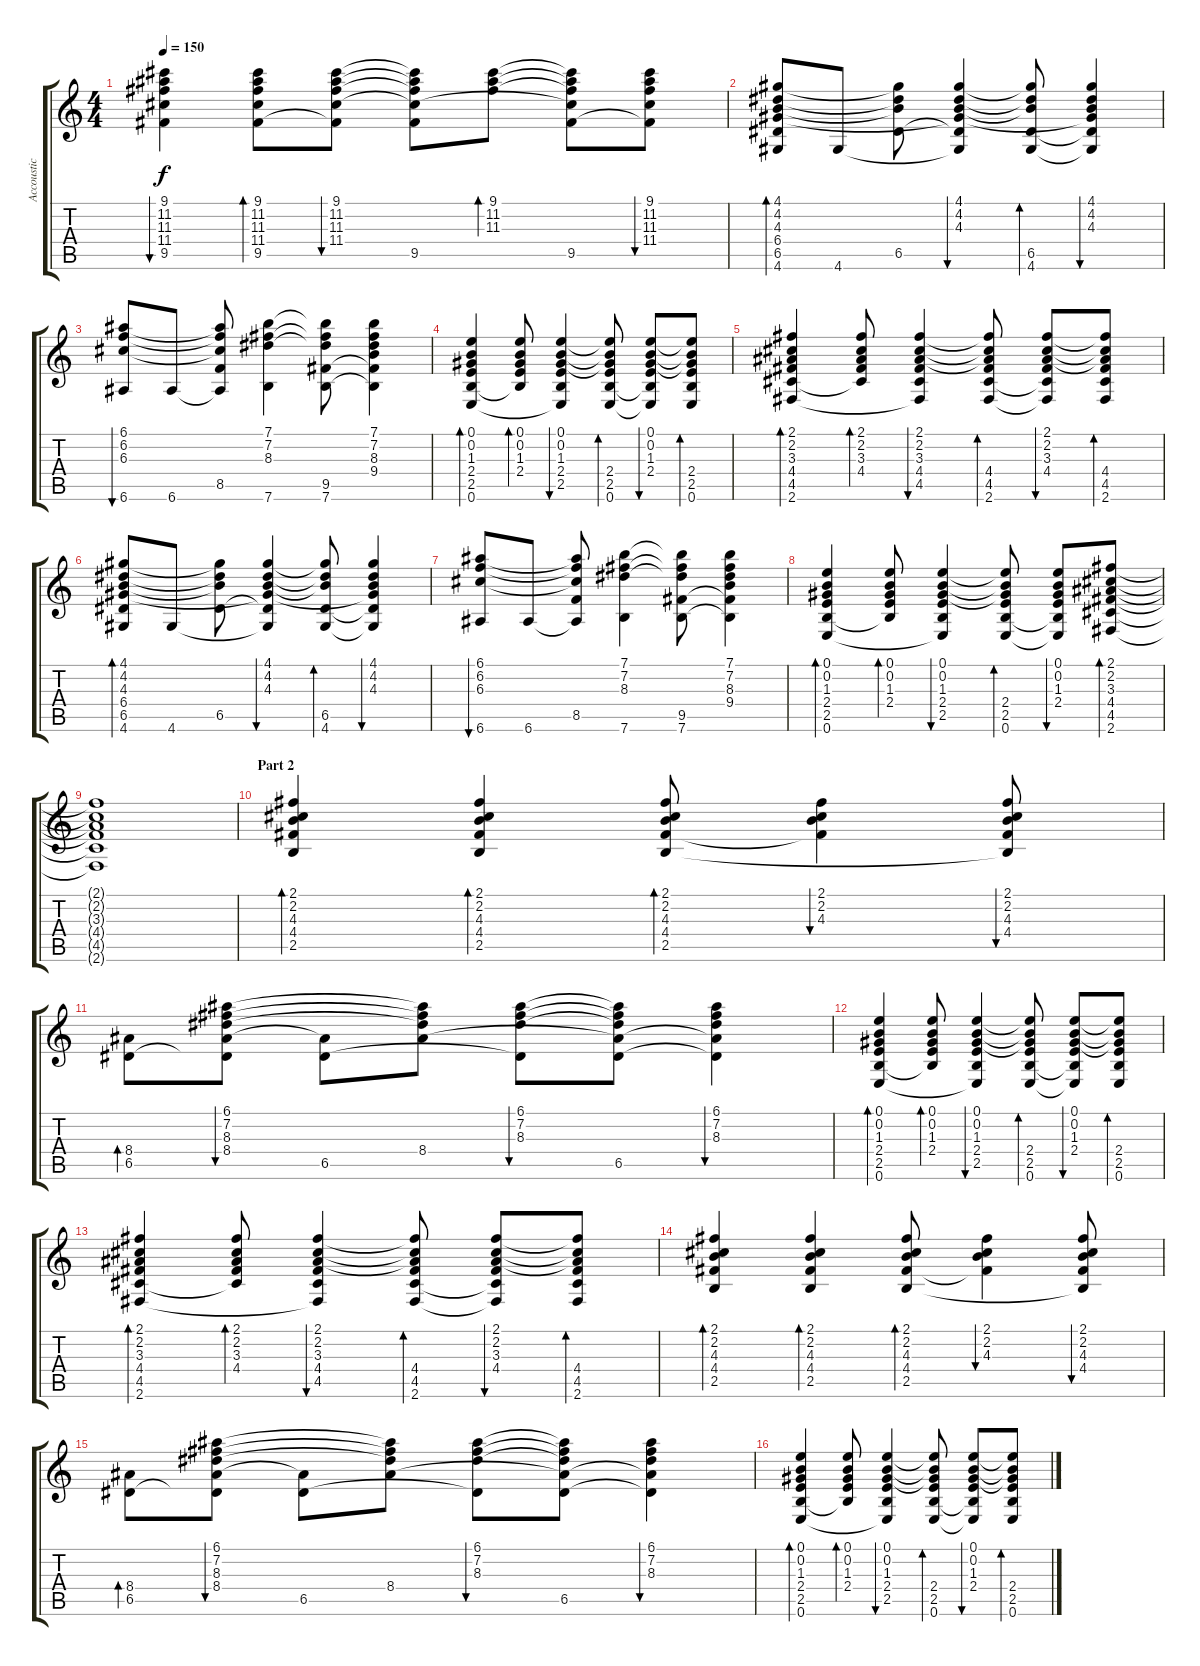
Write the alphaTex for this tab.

\track ("Accoustic Guitar" "Accoustic ") {instrument acousticguitarsteel}
\staff {score tabs}
\tuning (E4 B3 G3 D3 A2 E2) {hide}
\ts (4 4)
\tempo 150
\clef g2
\ks c
(9.1 11.2 11.3 11.4 9.5).4{bu 60 dy f} (9.1 11.2 11.3 11.4 9.5).8{bd 60} (9.1 11.2 11.3 11.4 9.5{t}).8{bu 60} (9.1{t} 11.2{t} 11.3{t} 11.4{t} 9.5).8 (9.1 11.2 11.3).8{bd 60} (9.1{t} 11.2{t} 11.3{t} 11.4{t} 9.5).8 (9.1 11.2 11.3 11.4 9.5{t}).8{bu 60} |
(4.1 4.2 4.3 6.4 6.5 4.6).8{bd 60} 4.6.8 (4.1{t} 4.2{t} 4.3{t} 6.5).8 (4.1 4.2 4.3 6.4{t} 6.5{t} 4.6{t}).4{bu 60} (4.1{t} 4.2{t} 4.3{t} 6.5 4.6).8{bd 60} (4.1 4.2 4.3 6.4{t} 6.5{t} 4.6{t}).4{bu 60} |
(6.1 6.2 6.3 6.6).8{bu 60} 6.6.8 (6.1{t} 6.2{t} 6.3{t} 8.5 6.6{t}).8 (7.1 7.2 8.3 7.6).4 (7.1{t} 7.2{t} 8.3{t} 9.5 7.6).8 (7.1 7.2 8.3 9.4 9.5{t} 7.6{t}).4 |
(0.1 0.2 1.3 2.4 2.5 0.6).4{bd 60} (0.1 0.2 1.3 2.4 2.5{t}).8{bd 60} (0.1 0.2 1.3 2.4 2.5 0.6{t}).4{bu 60} (0.1{t} 0.2{t} 1.3{t} 2.4 2.5 0.6).8{bd 60} (0.1 0.2 1.3 2.4 2.5{t} 0.6{t}).8{bu 60} (0.1{t} 0.2{t} 1.3{t} 2.4 2.5 0.6).8{bd 60} |
(2.1 2.2 3.3 4.4 4.5 2.6).4{bd 60} (2.1 2.2 3.3 4.4 4.5{t}).8{bd 60} (2.1 2.2 3.3 4.4 4.5 2.6{t}).4{bu 60} (2.1{t} 2.2{t} 3.3{t} 4.4 4.5 2.6).8{bd 60} (2.1 2.2 3.3 4.4 4.5{t} 2.6{t}).8{bu 60} (2.1{t} 2.2{t} 3.3{t} 4.4 4.5 2.6).8{bd 60} |
(4.1 4.2 4.3 6.4 6.5 4.6).8{bd 60} 4.6.8 (4.1{t} 4.2{t} 4.3{t} 6.5).8 (4.1 4.2 4.3 6.4{t} 6.5{t} 4.6{t}).4{bu 60} (4.1{t} 4.2{t} 4.3{t} 6.5 4.6).8{bd 60} (4.1 4.2 4.3 6.4{t} 6.5{t} 4.6{t}).4{bu 60} |
(6.1 6.2 6.3 6.6).8{bu 60} 6.6.8 (6.1{t} 6.2{t} 6.3{t} 8.5 6.6{t}).8 (7.1 7.2 8.3 7.6).4 (7.1{t} 7.2{t} 8.3{t} 9.5 7.6).8 (7.1 7.2 8.3 9.4 9.5{t} 7.6{t}).4 |
(0.1 0.2 1.3 2.4 2.5 0.6).4{bd 60} (0.1 0.2 1.3 2.4 2.5{t}).8{bd 60} (0.1 0.2 1.3 2.4 2.5 0.6{t}).4{bu 60} (0.1{t} 0.2{t} 1.3{t} 2.4 2.5 0.6).8{bd 60} (0.1 0.2 1.3 2.4 2.5{t} 0.6{t}).8{bu 60} (2.1 2.2 3.3 4.4 4.5 2.6).8{bd 60} |
(2.1{t} 2.2{t} 3.3{t} 4.4{t} 4.5{t} 2.6{t}).1 |
\section ("" "Part 2")
(2.1 2.2 4.3 4.4 2.5).4{bd 60} (2.1 2.2 4.3 4.4 2.5).4{bd 60} (2.1 2.2 4.3 4.4 2.5).8{bd 60} (2.1 2.2 4.3 4.4{t}).4{bu 60} (2.1 2.2 4.3 4.4 2.5{t}).8{bu 60} |
(8.4 6.5).8{bd 60} (6.1 7.2 8.3 8.4 6.5{t}).8{bu 60} (8.4{t} 6.5).8 (6.1{t} 7.2{t} 8.3{t} 8.4).8 (6.1 7.2 8.3 6.5{t}).8{bu 60} (6.1{t} 7.2{t} 8.3{t} 8.4{t} 6.5).8 (6.1 7.2 8.3 8.4{t} 6.5{t}).4{bu 60} |
(0.1 0.2 1.3 2.4 2.5 0.6).4{bd 60} (0.1 0.2 1.3 2.4 2.5{t}).8{bd 60} (0.1 0.2 1.3 2.4 2.5 0.6{t}).4{bu 60} (0.1{t} 0.2{t} 1.3{t} 2.4 2.5 0.6).8{bd 60} (0.1 0.2 1.3 2.4 2.5{t} 0.6{t}).8{bu 60} (0.1{t} 0.2{t} 1.3{t} 2.4 2.5 0.6).8{bd 60} |
(2.1 2.2 3.3 4.4 4.5 2.6).4{bd 60} (2.1 2.2 3.3 4.4 4.5{t}).8{bd 60} (2.1 2.2 3.3 4.4 4.5 2.6{t}).4{bu 60} (2.1{t} 2.2{t} 3.3{t} 4.4 4.5 2.6).8{bd 60} (2.1 2.2 3.3 4.4 4.5{t} 2.6{t}).8{bu 60} (2.1{t} 2.2{t} 3.3{t} 4.4 4.5 2.6).8{bd 60} |
(2.1 2.2 4.3 4.4 2.5).4{bd 60} (2.1 2.2 4.3 4.4 2.5).4{bd 60} (2.1 2.2 4.3 4.4 2.5).8{bd 60} (2.1 2.2 4.3 4.4{t}).4{bu 60} (2.1 2.2 4.3 4.4 2.5{t}).8{bu 60} |
(8.4 6.5).8{bd 60} (6.1 7.2 8.3 8.4 6.5{t}).8{bu 60} (8.4{t} 6.5).8 (6.1{t} 7.2{t} 8.3{t} 8.4).8 (6.1 7.2 8.3 6.5{t}).8{bu 60} (6.1{t} 7.2{t} 8.3{t} 8.4{t} 6.5).8 (6.1 7.2 8.3 8.4{t} 6.5{t}).4{bu 60} |
(0.1 0.2 1.3 2.4 2.5 0.6).4{bd 60} (0.1 0.2 1.3 2.4 2.5{t}).8{bd 60} (0.1 0.2 1.3 2.4 2.5 0.6{t}).4{bu 60} (0.1{t} 0.2{t} 1.3{t} 2.4 2.5 0.6).8{bd 60} (0.1 0.2 1.3 2.4 2.5{t} 0.6{t}).8{bu 60} (0.1{t} 0.2{t} 1.3{t} 2.4 2.5 0.6).8{bd 60}
